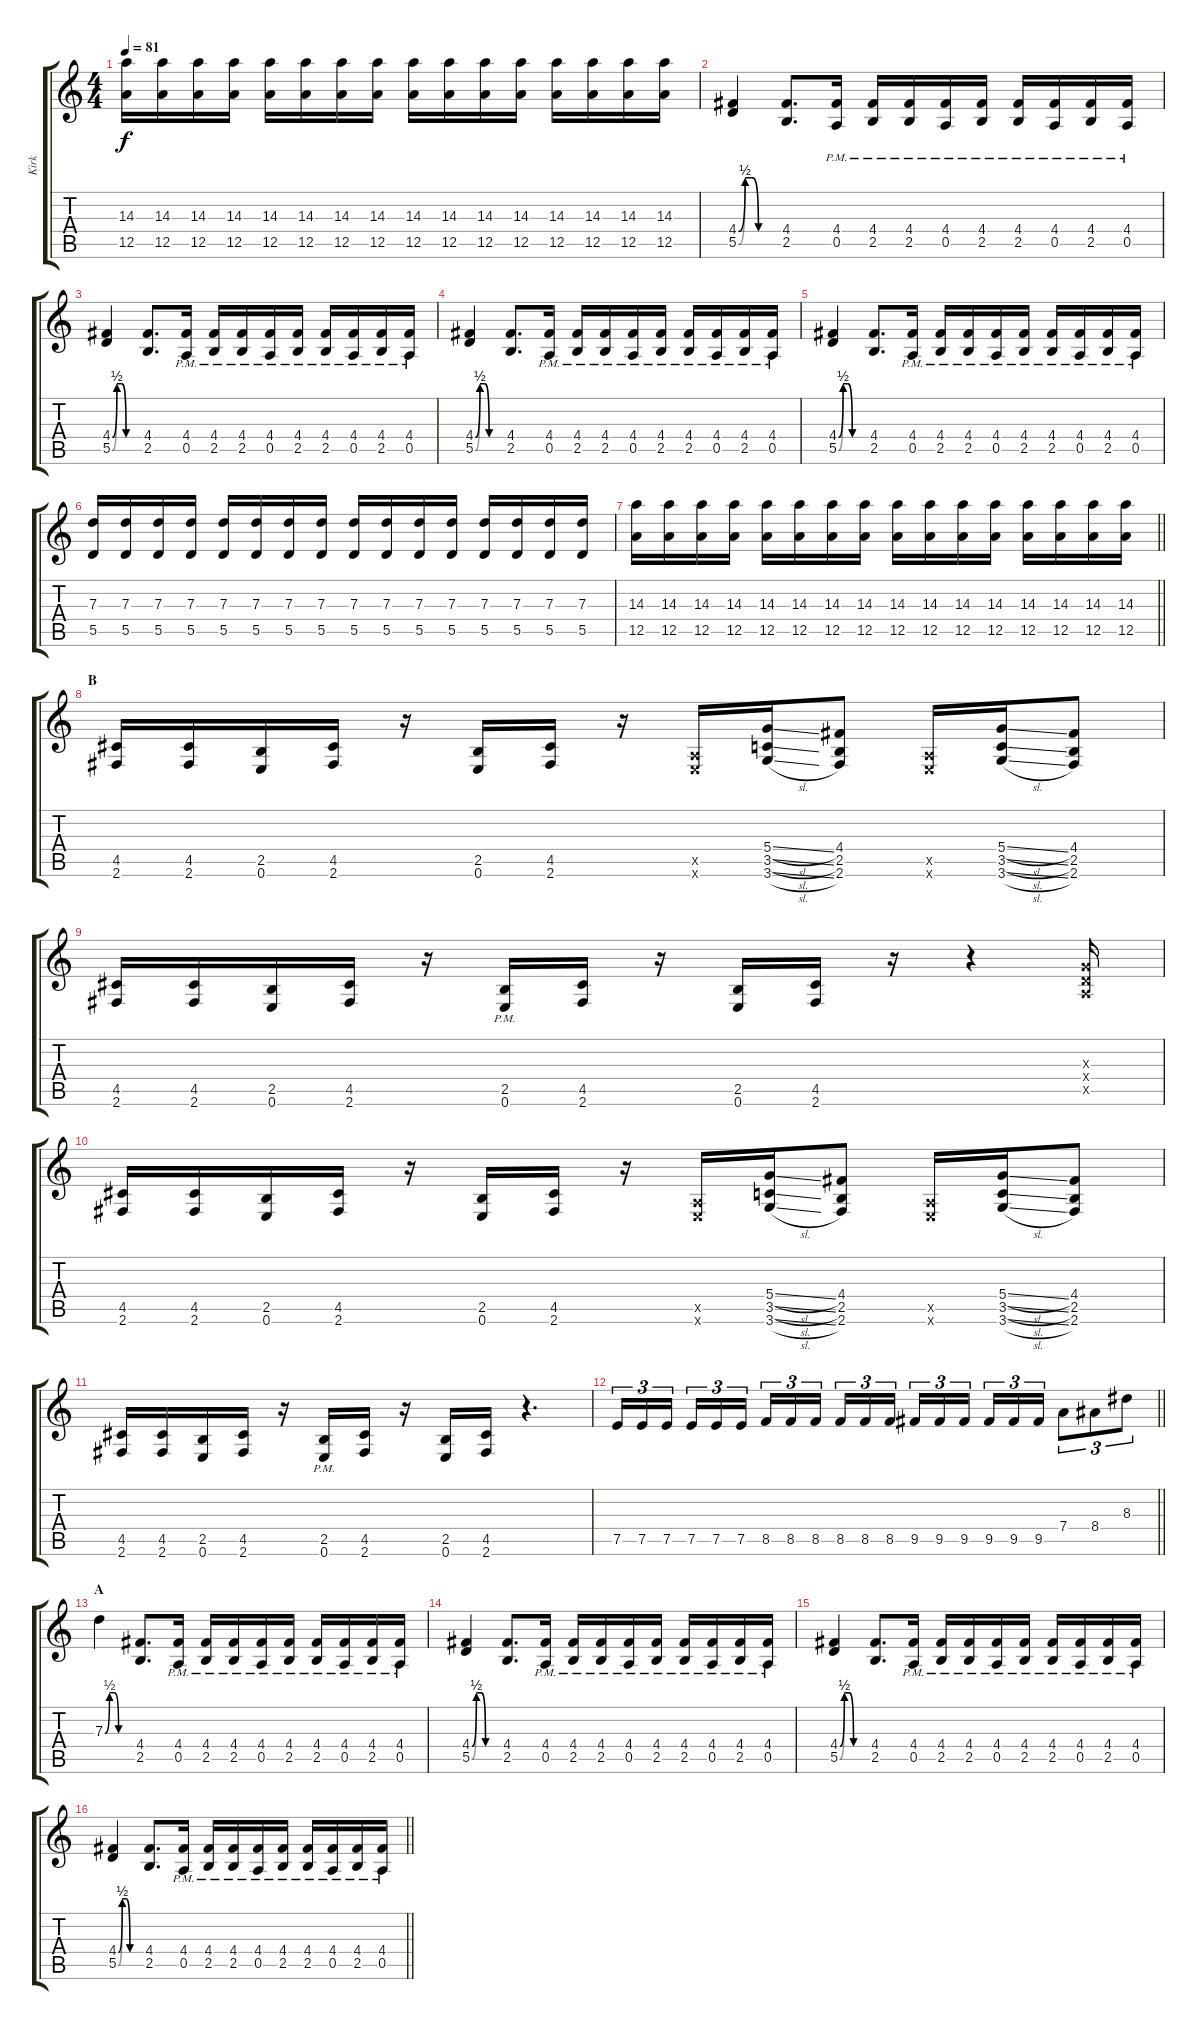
\track ("Kirk" "Kirk") {instrument distortionguitar}
\staff {score tabs}
\tuning (E4 B3 G3 D3 A2 E2) {hide}
\ts (4 4)
\tempo 81
\clef g2
\ks c
(14.3 12.5).16{dy f} (14.3 12.5).16 (14.3 12.5).16 (14.3 12.5).16 (14.3 12.5).16 (14.3 12.5).16 (14.3 12.5).16 (14.3 12.5).16 (14.3 12.5).16 (14.3 12.5).16 (14.3 12.5).16 (14.3 12.5).16 (14.3 12.5).16 (14.3 12.5).16 (14.3 12.5).16 (14.3 12.5).16 |
(4.4{be (custom 0 0 10 2 20 2 30 0 60 0)} 5.5{be (custom 0 0 10 2 20 2 30 0 60 0)}).4 (4.4 2.5).8{d} (4.4{pm} 0.5{pm}).16 (4.4{pm} 2.5{pm}).16 (4.4{pm} 2.5{pm}).16 (4.4{pm} 0.5{pm}).16 (4.4{pm} 2.5{pm}).16 (4.4{pm} 2.5{pm}).16 (4.4{pm} 0.5{pm}).16 (4.4{pm} 2.5{pm}).16 (4.4{pm} 0.5{pm}).16 |
(4.4{be (custom 0 0 10 2 20 2 30 0 60 0)} 5.5{be (custom 0 0 10 2 20 2 30 0 60 0)}).4 (4.4 2.5).8{d} (4.4{pm} 0.5{pm}).16 (4.4{pm} 2.5{pm}).16 (4.4{pm} 2.5{pm}).16 (4.4{pm} 0.5{pm}).16 (4.4{pm} 2.5{pm}).16 (4.4{pm} 2.5{pm}).16 (4.4{pm} 0.5{pm}).16 (4.4{pm} 2.5{pm}).16 (4.4{pm} 0.5{pm}).16 |
(4.4{be (custom 0 0 10 2 20 2 30 0 60 0)} 5.5{be (custom 0 0 10 2 20 2 30 0 60 0)}).4 (4.4 2.5).8{d} (4.4{pm} 0.5{pm}).16 (4.4{pm} 2.5{pm}).16 (4.4{pm} 2.5{pm}).16 (4.4{pm} 0.5{pm}).16 (4.4{pm} 2.5{pm}).16 (4.4{pm} 2.5{pm}).16 (4.4{pm} 0.5{pm}).16 (4.4{pm} 2.5{pm}).16 (4.4{pm} 0.5{pm}).16 |
(4.4{be (custom 0 0 10 2 20 2 30 0 60 0)} 5.5{be (custom 0 0 10 2 20 2 30 0 60 0)}).4 (4.4 2.5).8{d} (4.4{pm} 0.5{pm}).16 (4.4{pm} 2.5{pm}).16 (4.4{pm} 2.5{pm}).16 (4.4{pm} 0.5{pm}).16 (4.4{pm} 2.5{pm}).16 (4.4{pm} 2.5{pm}).16 (4.4{pm} 0.5{pm}).16 (4.4{pm} 2.5{pm}).16 (4.4{pm} 0.5{pm}).16 |
(7.3 5.5).16 (7.3 5.5).16 (7.3 5.5).16 (7.3 5.5).16 (7.3 5.5).16 (7.3 5.5).16 (7.3 5.5).16 (7.3 5.5).16 (7.3 5.5).16 (7.3 5.5).16 (7.3 5.5).16 (7.3 5.5).16 (7.3 5.5).16 (7.3 5.5).16 (7.3 5.5).16 (7.3 5.5).16 |
\barLineRight lightlight
(14.3 12.5).16 (14.3 12.5).16 (14.3 12.5).16 (14.3 12.5).16 (14.3 12.5).16 (14.3 12.5).16 (14.3 12.5).16 (14.3 12.5).16 (14.3 12.5).16 (14.3 12.5).16 (14.3 12.5).16 (14.3 12.5).16 (14.3 12.5).16 (14.3 12.5).16 (14.3 12.5).16 (14.3 12.5).16 |
\section ("" "B")
(4.5 2.6).16 (4.5 2.6).16 (2.5 0.6).16 (4.5 2.6).16 r.16 (2.5 0.6).16 (4.5 2.6).16 r.16 (0.5{x} 0.6{x}).16 (5.4{sl} 3.5{sl} 3.6{sl}).16 (4.4 2.5 2.6).8 (0.5{x} 0.6{x}).16 (5.4{sl} 3.5{sl} 3.6{sl}).16 (4.4 2.5 2.6).8 |
(4.5 2.6).16 (4.5 2.6).16 (2.5 0.6).16 (4.5 2.6).16 r.16 (2.5{pm} 0.6{pm}).16 (4.5 2.6).16 r.16 (2.5 0.6).16 (4.5 2.6).16 r.16 r.4 (0.3{x} 0.4{x} 0.5{x}).16 |
(4.5 2.6).16 (4.5 2.6).16 (2.5 0.6).16 (4.5 2.6).16 r.16 (2.5 0.6).16 (4.5 2.6).16 r.16 (0.5{x} 0.6{x}).16 (5.4{sl} 3.5{sl} 3.6{sl}).16 (4.4 2.5 2.6).8 (0.5{x} 0.6{x}).16 (5.4{sl} 3.5{sl} 3.6{sl}).16 (4.4 2.5 2.6).8 |
(4.5 2.6).16 (4.5 2.6).16 (2.5 0.6).16 (4.5 2.6).16 r.16 (2.5{pm} 0.6{pm}).16 (4.5 2.6).16 r.16 (2.5 0.6).16 (4.5 2.6).16 r.4{d} |
\barLineRight lightlight
7.5.16{tu (3 2)} 7.5.16{tu (3 2)} 7.5.16{tu (3 2) beam splitsecondary} 7.5.16{tu (3 2)} 7.5.16{tu (3 2)} 7.5.16{tu (3 2)} 8.5.16{tu (3 2)} 8.5.16{tu (3 2)} 8.5.16{tu (3 2) beam splitsecondary} 8.5.16{tu (3 2)} 8.5.16{tu (3 2)} 8.5.16{tu (3 2)} 9.5.16{tu (3 2)} 9.5.16{tu (3 2)} 9.5.16{tu (3 2) beam splitsecondary} 9.5.16{tu (3 2)} 9.5.16{tu (3 2)} 9.5.16{tu (3 2)} 7.4.8{tu (3 2)} 8.4.8{tu (3 2)} 8.3.8{tu (3 2)} |
\section ("" "A")
7.3{be (custom 0 0 10 2 20 2 30 0 60 0)}.4 (4.4 2.5).8{d} (4.4{pm} 0.5{pm}).16 (4.4{pm} 2.5{pm}).16 (4.4{pm} 2.5{pm}).16 (4.4{pm} 0.5{pm}).16 (4.4{pm} 2.5{pm}).16 (4.4{pm} 2.5{pm}).16 (4.4{pm} 0.5{pm}).16 (4.4{pm} 2.5{pm}).16 (4.4{pm} 0.5{pm}).16 |
(4.4{be (custom 0 0 10 2 20 2 30 0 60 0)} 5.5{be (custom 0 0 10 2 20 2 30 0 60 0)}).4 (4.4 2.5).8{d} (4.4{pm} 0.5{pm}).16 (4.4{pm} 2.5{pm}).16 (4.4{pm} 2.5{pm}).16 (4.4{pm} 0.5{pm}).16 (4.4{pm} 2.5{pm}).16 (4.4{pm} 2.5{pm}).16 (4.4{pm} 0.5{pm}).16 (4.4{pm} 2.5{pm}).16 (4.4{pm} 0.5{pm}).16 |
(4.4{be (custom 0 0 10 2 20 2 30 0 60 0)} 5.5{be (custom 0 0 10 2 20 2 30 0 60 0)}).4 (4.4 2.5).8{d} (4.4{pm} 0.5{pm}).16 (4.4{pm} 2.5{pm}).16 (4.4{pm} 2.5{pm}).16 (4.4{pm} 0.5{pm}).16 (4.4{pm} 2.5{pm}).16 (4.4{pm} 2.5{pm}).16 (4.4{pm} 0.5{pm}).16 (4.4{pm} 2.5{pm}).16 (4.4{pm} 0.5{pm}).16 |
\barLineRight lightlight
(4.4{be (custom 0 0 10 2 20 2 30 0 60 0)} 5.5{be (custom 0 0 10 2 20 2 30 0 60 0)}).4 (4.4 2.5).8{d} (4.4{pm} 0.5{pm}).16 (4.4{pm} 2.5{pm}).16 (4.4{pm} 2.5{pm}).16 (4.4{pm} 0.5{pm}).16 (4.4{pm} 2.5{pm}).16 (4.4{pm} 2.5{pm}).16 (4.4{pm} 0.5{pm}).16 (4.4{pm} 2.5{pm}).16 (4.4{pm} 0.5{pm}).16
